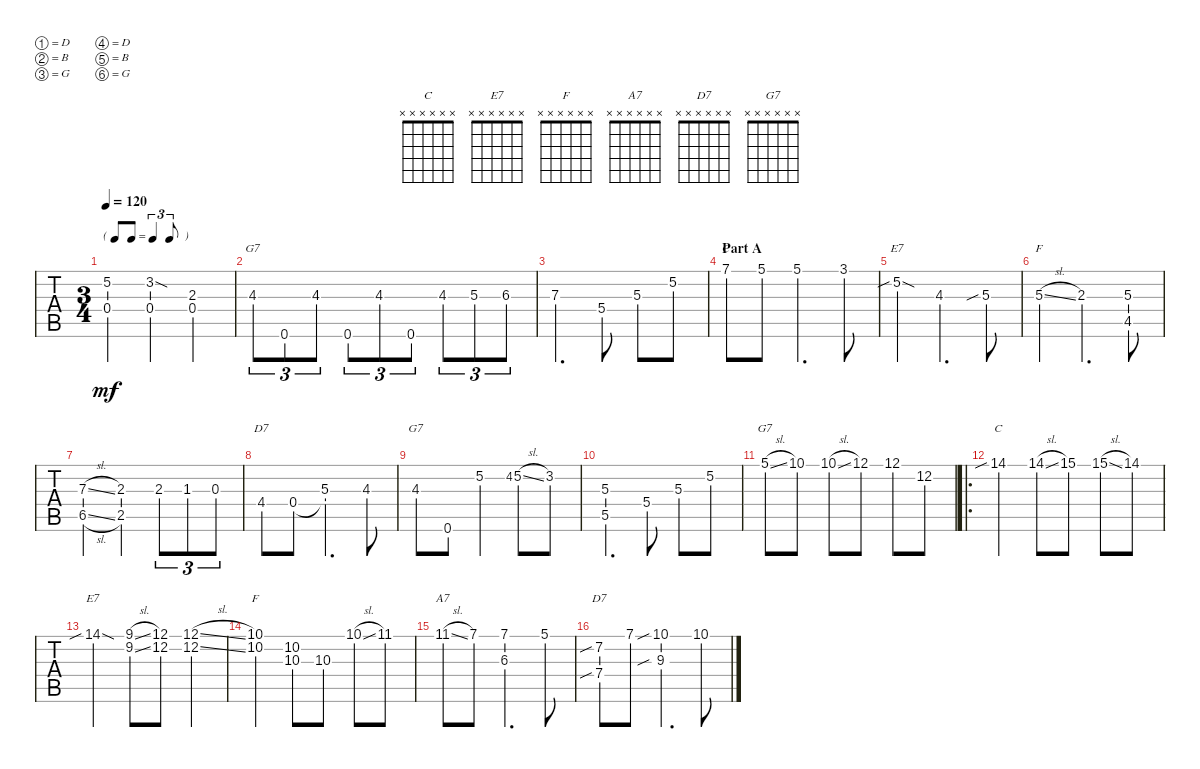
\defaultSystemsLayout 4
\bracketExtendMode groupsimilarinstruments
\singleTrackTrackNamePolicy hidden
\multiTrackTrackNamePolicy hidden
\otherSystemsTrackNameOrientation horizontal
\track ("Dobro" "Dobro") {instrument acousticguitarsteel}
\staff {tabs}
\tuning (D4 B3 G3 D3 B2 G2)
\chord ("C" x x x x x x)
\chord ("E7" x x x x x x)
\chord ("F" x x x x x x)
\chord ("A7" x x x x x x)
\chord ("D7" x x x x x x)
\chord ("G7" x x x x x x)
\ts (3 4)
\tf triplet8th
\tempo 120
\clef g2
\ks c
(5.2 0.4).4{dy mf} (3.2{sod} 0.4).4 (2.3 0.4).4 |
4.3.8{tu (3 2) ch "G7"} 0.6.8{tu (3 2)} 4.3.8{tu (3 2)} 0.6.8{tu (3 2)} 4.3.8{tu (3 2)} 0.6.8{tu (3 2)} 4.3.8{tu (3 2)} 5.3.8{tu (3 2)} 6.3.8{tu (3 2)} |
7.3.4{d} 5.4.8 5.3.8 5.2.8 |
\section ("" "Part A")
7.1.8{ch "C"} 5.1.8 5.1.4{d} 3.1.8 |
5.2{sib sod}.4{ch "E7"} 4.3.4{d} 5.3{sib}.8 |
5.3{sl}.4{ch "F"} 2.3.4{d} (5.3 4.5).8 |
(6.5{sl} 7.3{sl}).4 (2.3 2.5).4 2.3.8{tu (3 2)} 1.3.8{tu (3 2)} 0.3.8{tu (3 2)} |
4.4.8{ch "D7"} 0.4.8 (0.4{t} 5.3).4{d} 4.3.8 |
4.3.8{ch "G7"} 0.6.8 5.2.4 4.2.8{gr} 5.2{sl}.8 3.2.8 |
(5.3 5.5).4{d} 5.4.8 5.3.8 5.2.8 |
5.1{sl}.8{ch "G7"} 10.1.8 10.1{sl}.8 12.1.8 12.1.8 12.2.8 |
\ro
14.1{sib}.4{ch "C"} 14.1{sl}.8 15.1.8 15.1{sl}.8 14.1.8 |
14.1{sib sod}.4{ch "E7"} (9.1{sl} 9.2{sl}).8 (12.2 12.1).8 (12.1{sl} 12.2{sl}).4 |
(10.2 10.1).4{ch "F"} (10.2 10.3).8 10.3.8 10.1{sl}.8 11.1.8 |
11.1{sl}.8{ch "A7"} 7.1.8 (7.1 6.3).4{d} 5.1.8 |
(7.2{sib} 7.4{sib}).8{ch "D7"} 7.1.8 (10.1{sib} 9.3{sib}).4{d} 10.1.8
